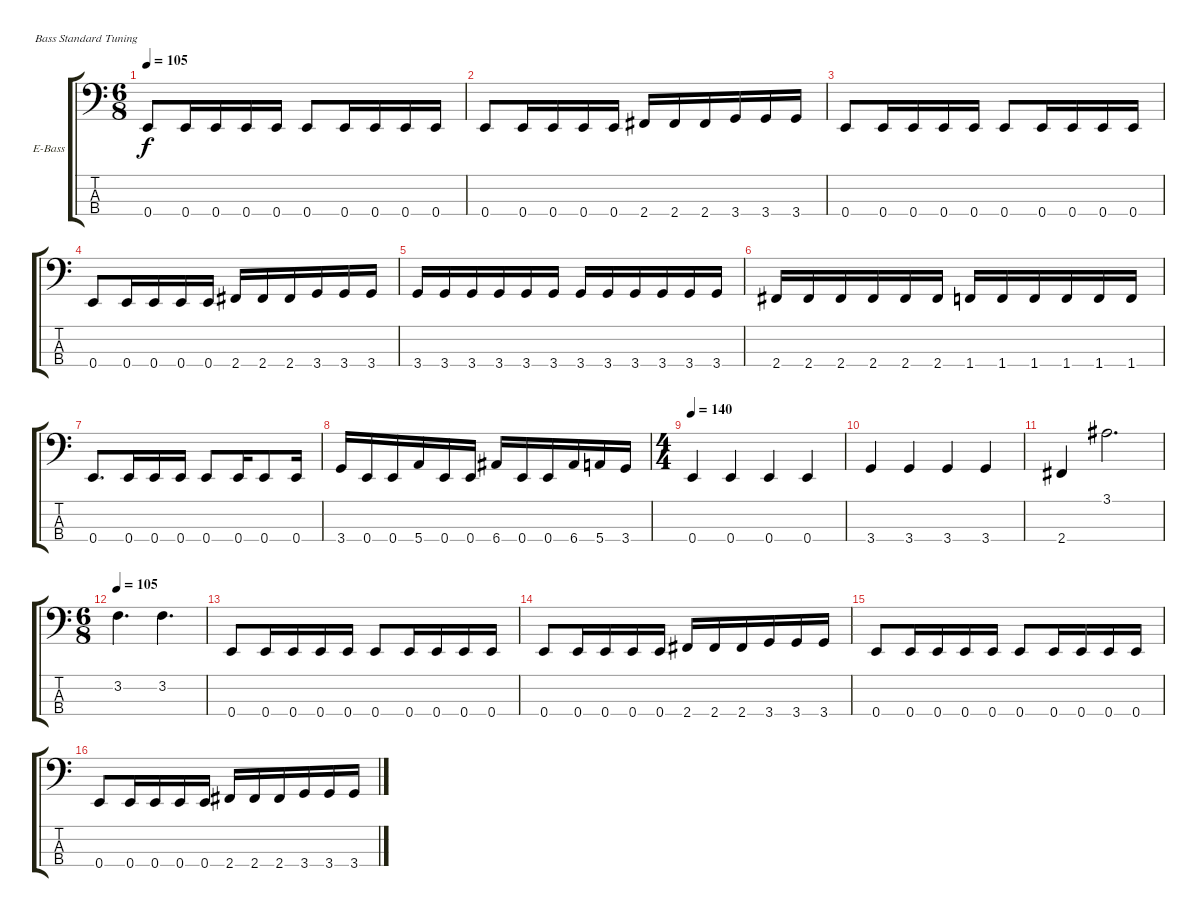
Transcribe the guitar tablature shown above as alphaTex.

\defaultSystemsLayout 4
\bracketExtendMode groupsimilarinstruments
\firstSystemTrackNameOrientation horizontal
\otherSystemsTrackNameOrientation horizontal
\track ("Peter Baltes" "E-Bass") {instrument electricbassfinger}
\staff {score tabs}
\tuning (G2 D2 A1 E1)
\ts (6 8)
\tempo 105
\clef f4
\ks c
0.4.8{dy f} 0.4.16 0.4.16 0.4.16 0.4.16 0.4.8 0.4.16 0.4.16 0.4.16 0.4.16 |
0.4.8 0.4.16 0.4.16 0.4.16 0.4.16 2.4.16 2.4.16 2.4.16 3.4.16 3.4.16 3.4.16 |
0.4.8 0.4.16 0.4.16 0.4.16 0.4.16 0.4.8 0.4.16 0.4.16 0.4.16 0.4.16 |
0.4.8 0.4.16 0.4.16 0.4.16 0.4.16 2.4.16 2.4.16 2.4.16 3.4.16 3.4.16 3.4.16 |
3.4.16 3.4.16 3.4.16 3.4.16 3.4.16 3.4.16 3.4.16 3.4.16 3.4.16 3.4.16 3.4.16 3.4.16 |
2.4.16 2.4.16 2.4.16 2.4.16 2.4.16 2.4.16 1.4.16 1.4.16 1.4.16 1.4.16 1.4.16 1.4.16 |
0.4.8{d} 0.4.16 0.4.16 0.4.16 0.4.8 0.4.16 0.4.8 0.4.16 |
3.4.16 0.4.16 0.4.16 5.4.16 0.4.16 0.4.16 6.4.16 0.4.16 0.4.16 6.4.16 5.4.16 3.4.16 |
\ts (4 4)
\tempo 140
0.4.4 0.4.4 0.4.4 0.4.4 |
3.4.4 3.4.4 3.4.4 3.4.4 |
2.4.4 3.1.2{d} |
\ts (6 8)
\tempo 105
3.2.4{d} 3.2.4{d} |
0.4.8 0.4.16 0.4.16 0.4.16 0.4.16 0.4.8 0.4.16 0.4.16 0.4.16 0.4.16 |
0.4.8 0.4.16 0.4.16 0.4.16 0.4.16 2.4.16 2.4.16 2.4.16 3.4.16 3.4.16 3.4.16 |
0.4.8 0.4.16 0.4.16 0.4.16 0.4.16 0.4.8 0.4.16 0.4.16 0.4.16 0.4.16 |
0.4.8 0.4.16 0.4.16 0.4.16 0.4.16 2.4.16 2.4.16 2.4.16 3.4.16 3.4.16 3.4.16
